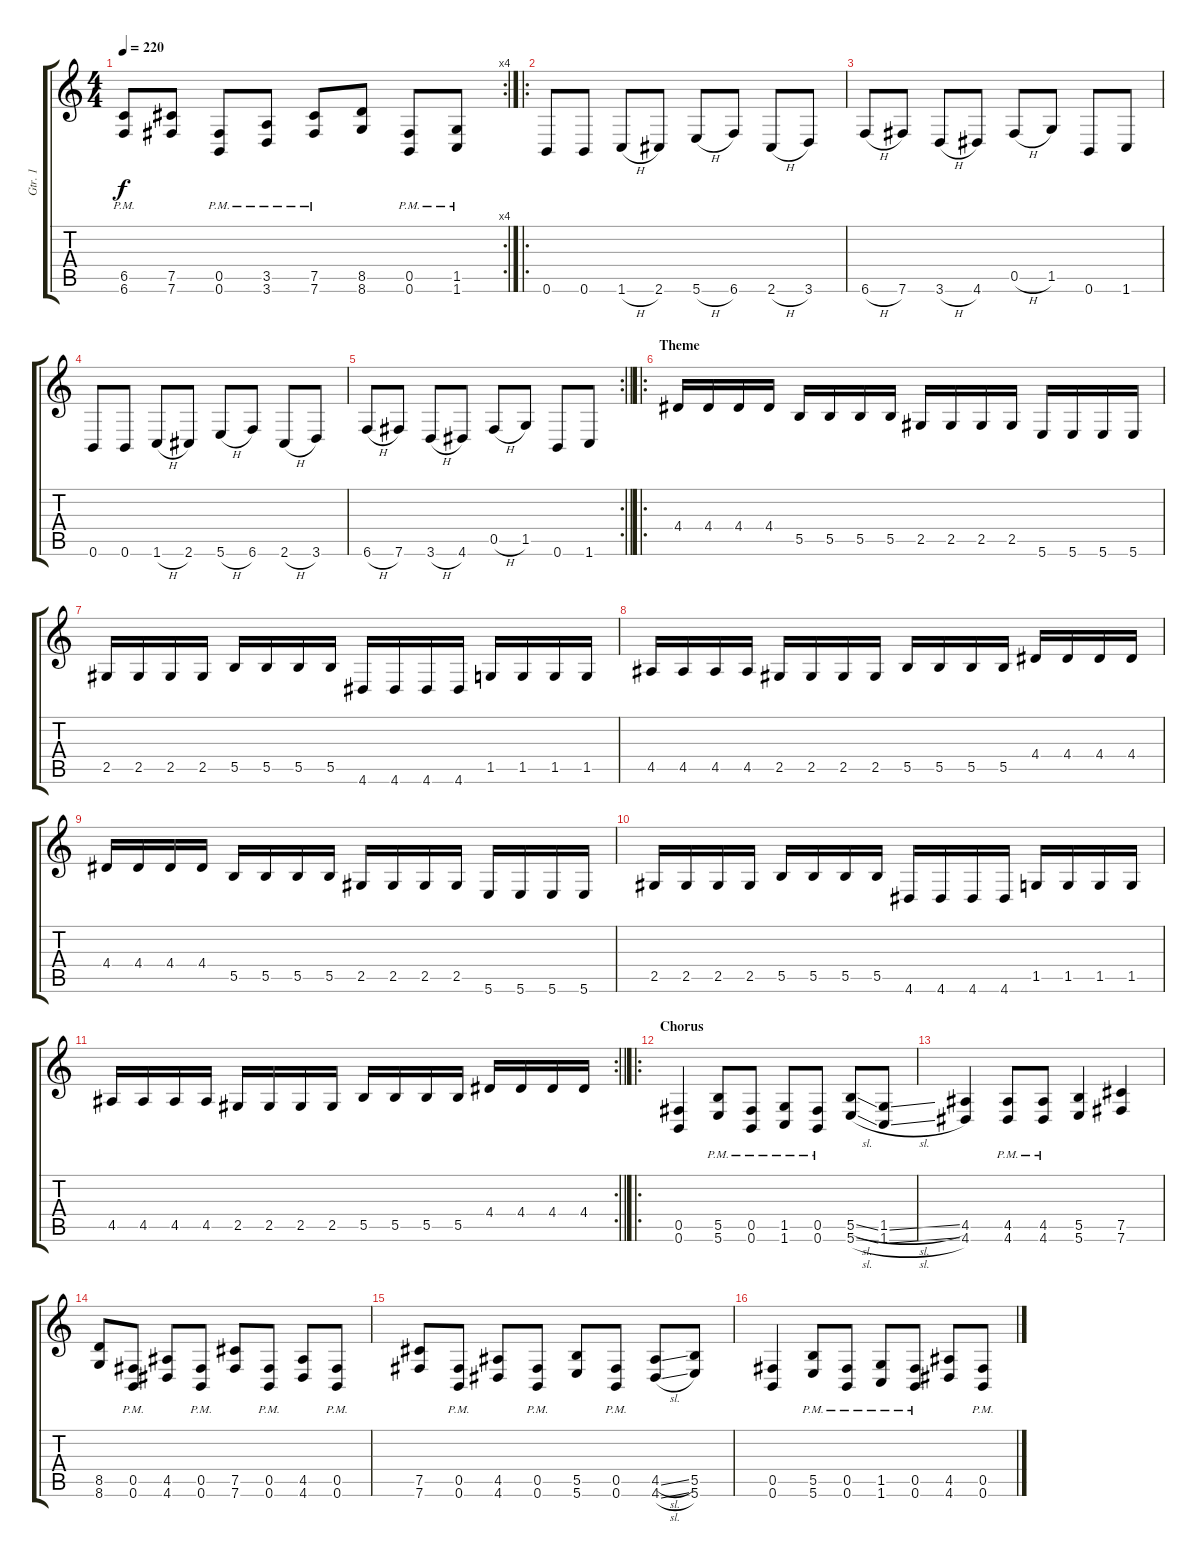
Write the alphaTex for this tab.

\track ("Gtr. 1" "Gtr. 1") {instrument distortionguitar}
\staff {score tabs}
\tuning (Db4 Ab3 E3 B2 Gb2 B1) {hide}
\rc 4
\ts (4 4)
\tempo 220
\clef g2
\ks c
(6.5{pm} 6.6).8{dy f} (7.5 7.6).8 (0.5{pm} 0.6{pm}).8 (3.5{pm} 3.6{pm}).8 (7.5{pm} 7.6{pm}).8 (8.5 8.6).8 (0.5{pm} 0.6{pm}).8 (1.5{pm} 1.6{pm}).8 |
\ro
0.6.8 0.6.8 1.6{h}.8 2.6.8 5.6{h}.8 6.6.8 2.6{h}.8 3.6.8 |
6.6{h}.8 7.6.8 3.6{h}.8 4.6.8 0.5{h}.8 1.5.8 0.6.8 1.6.8 |
0.6.8 0.6.8 1.6{h}.8 2.6.8 5.6{h}.8 6.6.8 2.6{h}.8 3.6.8 |
\rc 2
\barLineRight lightlight
6.6{h}.8 7.6.8 3.6{h}.8 4.6.8 0.5{h}.8 1.5.8 0.6.8 1.6.8 |
\ro
\section ("" "Theme")
4.4.16 4.4.16 4.4.16 4.4.16 5.5.16 5.5.16 5.5.16 5.5.16 2.5.16 2.5.16 2.5.16 2.5.16 5.6.16 5.6.16 5.6.16 5.6.16 |
2.5.16 2.5.16 2.5.16 2.5.16 5.5.16 5.5.16 5.5.16 5.5.16 4.6.16 4.6.16 4.6.16 4.6.16 1.5.16 1.5.16 1.5.16 1.5.16 |
4.5.16 4.5.16 4.5.16 4.5.16 2.5.16 2.5.16 2.5.16 2.5.16 5.5.16 5.5.16 5.5.16 5.5.16 4.4.16 4.4.16 4.4.16 4.4.16 |
4.4.16 4.4.16 4.4.16 4.4.16 5.5.16 5.5.16 5.5.16 5.5.16 2.5.16 2.5.16 2.5.16 2.5.16 5.6.16 5.6.16 5.6.16 5.6.16 |
2.5.16 2.5.16 2.5.16 2.5.16 5.5.16 5.5.16 5.5.16 5.5.16 4.6.16 4.6.16 4.6.16 4.6.16 1.5.16 1.5.16 1.5.16 1.5.16 |
\rc 2
\barLineRight lightlight
4.5.16 4.5.16 4.5.16 4.5.16 2.5.16 2.5.16 2.5.16 2.5.16 5.5.16 5.5.16 5.5.16 5.5.16 4.4.16 4.4.16 4.4.16 4.4.16 |
\ro
\section ("" "Chorus")
(0.5 0.6).4 (5.5{pm} 5.6{pm}).8 (0.5{pm} 0.6{pm}).8 (1.5{pm} 1.6{pm}).8 (0.5{pm} 0.6{pm}).8 (5.5{sl} 5.6{sl}).8 (1.5{sl} 1.6{sl}).8 |
(4.5 4.6).4 (4.5{pm} 4.6{pm}).8 (4.5{pm} 4.6{pm}).8 (5.5 5.6).4 (7.5 7.6).4 |
(8.5 8.6).8 (0.5{pm} 0.6{pm}).8 (4.5 4.6).8 (0.5{pm} 0.6{pm}).8 (7.5 7.6).8 (0.5{pm} 0.6{pm}).8 (4.5 4.6).8 (0.5{pm} 0.6).8 |
(7.5 7.6).8 (0.5{pm} 0.6{pm}).8 (4.5 4.6).8 (0.5{pm} 0.6{pm}).8 (5.5 5.6).8 (0.5{pm} 0.6{pm}).8 (4.5{sl} 4.6{sl}).8 (5.5 5.6).8 |
(0.5 0.6).4 (5.5{pm} 5.6{pm}).8 (0.5{pm} 0.6{pm}).8 (1.5{pm} 1.6{pm}).8 (0.5{pm} 0.6{pm}).8 (4.5 4.6).8 (0.5{pm} 0.6{pm}).8
